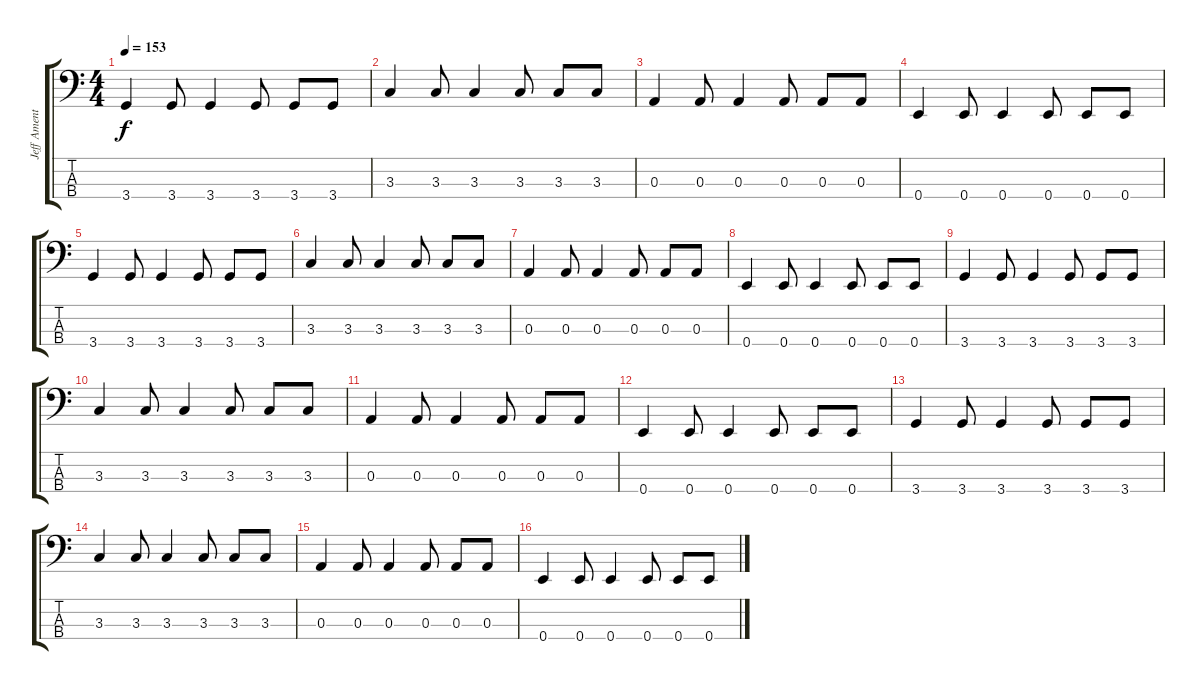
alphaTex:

\track ("Jeff Ament" "Jeff Ament") {instrument electricbassfinger}
\staff {score tabs}
\tuning (G2 D2 A1 E1) {hide}
\ts (4 4)
\tempo 153
\clef f4
\ks c
3.4.4{dy f} 3.4.8 3.4.4 3.4.8 3.4.8 3.4.8 |
3.3.4 3.3.8 3.3.4 3.3.8 3.3.8 3.3.8 |
0.3.4 0.3.8 0.3.4 0.3.8 0.3.8 0.3.8 |
0.4.4 0.4.8 0.4.4 0.4.8 0.4.8 0.4.8 |
3.4.4 3.4.8 3.4.4 3.4.8 3.4.8 3.4.8 |
3.3.4 3.3.8 3.3.4 3.3.8 3.3.8 3.3.8 |
0.3.4 0.3.8 0.3.4 0.3.8 0.3.8 0.3.8 |
0.4.4 0.4.8 0.4.4 0.4.8 0.4.8 0.4.8 |
3.4.4 3.4.8 3.4.4 3.4.8 3.4.8 3.4.8 |
3.3.4 3.3.8 3.3.4 3.3.8 3.3.8 3.3.8 |
0.3.4 0.3.8 0.3.4 0.3.8 0.3.8 0.3.8 |
0.4.4 0.4.8 0.4.4 0.4.8 0.4.8 0.4.8 |
3.4.4 3.4.8 3.4.4 3.4.8 3.4.8 3.4.8 |
3.3.4 3.3.8 3.3.4 3.3.8 3.3.8 3.3.8 |
0.3.4 0.3.8 0.3.4 0.3.8 0.3.8 0.3.8 |
0.4.4 0.4.8 0.4.4 0.4.8 0.4.8 0.4.8
